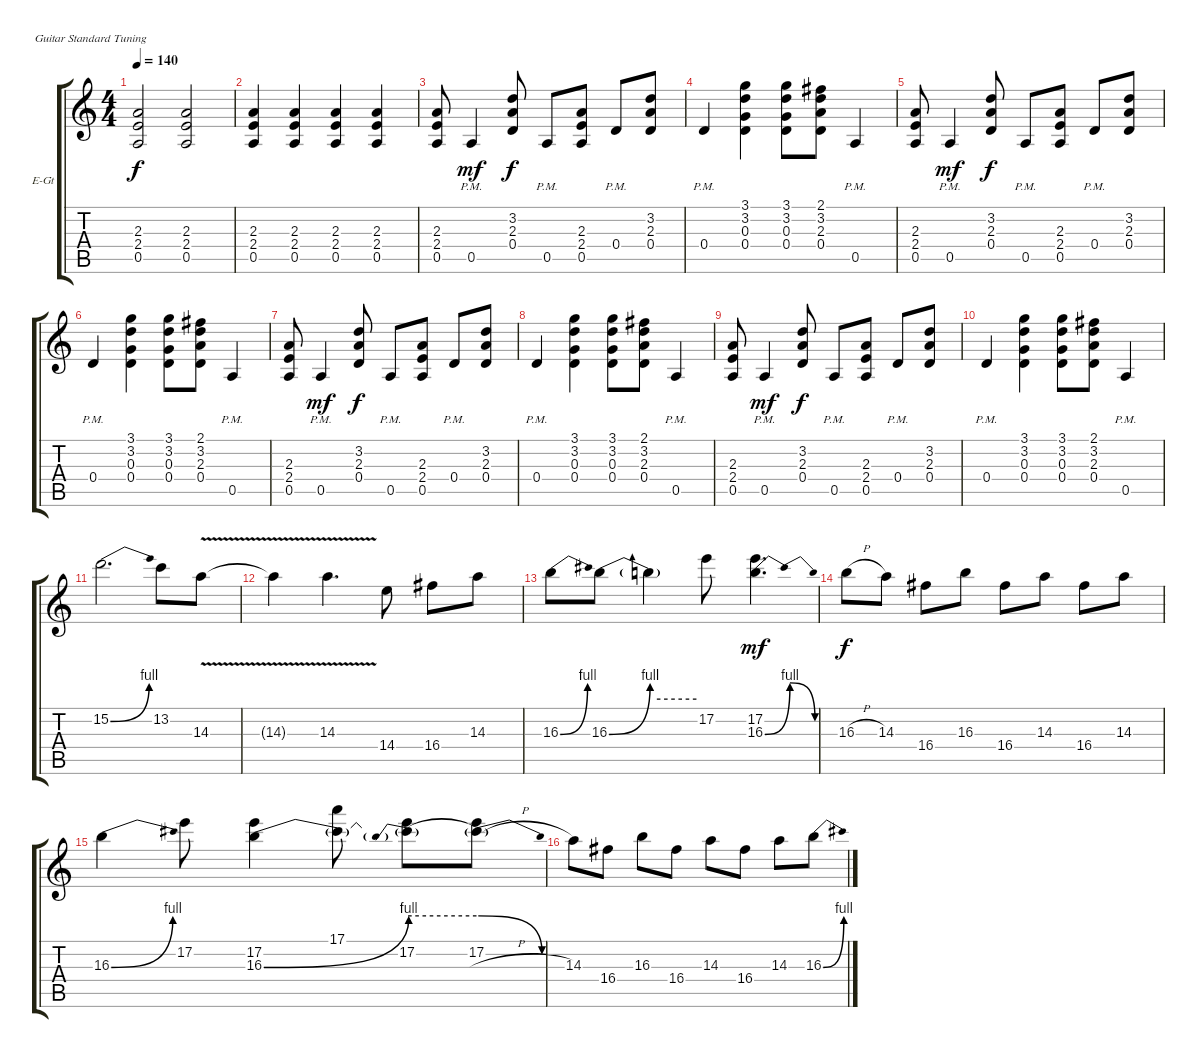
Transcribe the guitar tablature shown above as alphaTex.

\bracketExtendMode groupsimilarinstruments
\firstSystemTrackNameOrientation horizontal
\otherSystemsTrackNameOrientation horizontal
\track ("Angus Young" "E-Gt") {instrument distortionguitar}
\staff {score tabs}
\tuning (E4 B3 G3 D3 A2 E2)
\ts (4 4)
\tempo 140
\clef g2
\ks c
(2.3 2.4 0.5).2{dy f} (2.3 2.4 0.5).2 |
(2.3 2.4 0.5).4 (2.3 2.4 0.5).4 (2.3 2.4 0.5).4 (2.3 2.4 0.5).4 |
(2.3 2.4 0.5).8 0.5{pm}.4{dy mf} (3.2 2.3 0.4).8{dy f} 0.5{pm}.8 (2.3 2.4 0.5).8 0.4{pm}.8 (0.4 2.3 3.2).8 |
0.4{pm}.4 (3.1 3.2 0.3 0.4).4 (3.1 3.2 0.3 0.4).8 (2.1 3.2 2.3 0.4).8 0.5{pm}.4 |
(2.3 2.4 0.5).8 0.5{pm}.4{dy mf} (3.2 2.3 0.4).8{dy f} 0.5{pm}.8 (2.3 2.4 0.5).8 0.4{pm}.8 (0.4 2.3 3.2).8 |
0.4{pm}.4 (3.1 3.2 0.3 0.4).4 (3.1 3.2 0.3 0.4).8 (2.1 3.2 2.3 0.4).8 0.5{pm}.4 |
(2.3 2.4 0.5).8 0.5{pm}.4{dy mf} (3.2 2.3 0.4).8{dy f} 0.5{pm}.8 (2.3 2.4 0.5).8 0.4{pm}.8 (0.4 2.3 3.2).8 |
0.4{pm}.4 (3.1 3.2 0.3 0.4).4 (3.1 3.2 0.3 0.4).8 (2.1 3.2 2.3 0.4).8 0.5{pm}.4 |
(2.3 2.4 0.5).8 0.5{pm}.4{dy mf} (3.2 2.3 0.4).8{dy f} 0.5{pm}.8 (2.3 2.4 0.5).8 0.4{pm}.8 (0.4 2.3 3.2).8 |
0.4{pm}.4 (3.1 3.2 0.3 0.4).4 (3.1 3.2 0.3 0.4).8 (2.1 3.2 2.3 0.4).8 0.5{pm}.4 |
15.2{be (bend 0 0 14.399999999999999 4)}.2{d} 13.2.8 14.3{v}.8 |
14.3{v t}.4 14.3{v}.4{d} 14.4.8 16.4.8 14.3.8 |
16.3{be (bend 0 0 17.4 4)}.8 16.3{be (bend 0 0 21 4)}.8 16.3{be (hold 0 1 60 1) t}.4 17.2.8 (16.3{be (bendrelease 0 0 10.2 4 20.4 4 30 0)} 17.2).4{d dy mf} |
16.3{h}.8{dy f} 14.3.8 16.4.8 16.3.8 16.4.8 14.3.8 16.4.8 14.3.8 |
16.3{be (bend 0 0 15 4)}.4 17.2.8 (17.2 16.3{be (bend 0 0 15 4)}).4 (17.1 16.3{t}).8 (17.2 16.3{be (prebend 0 4 15 4) t}).8 (17.2 16.3{be (release 0 4 15 0) h t}).8 |
14.3.8 16.4.8 16.3.8 16.4.8 14.3.8 16.4.8 14.3.8 16.3{be (bend 0 0 15 4)}.8
